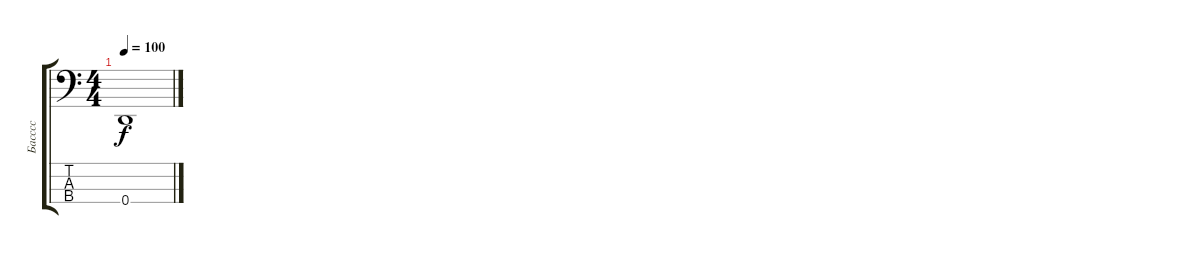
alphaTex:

\track ("Басссс" "Басссс") {instrument electricbassfinger}
\staff {score tabs}
\tuning (F2 C2 G1 D1) {hide}
\ts (4 4)
\tempo 100
\clef f4
\ks c
0.4.1{dy f}
